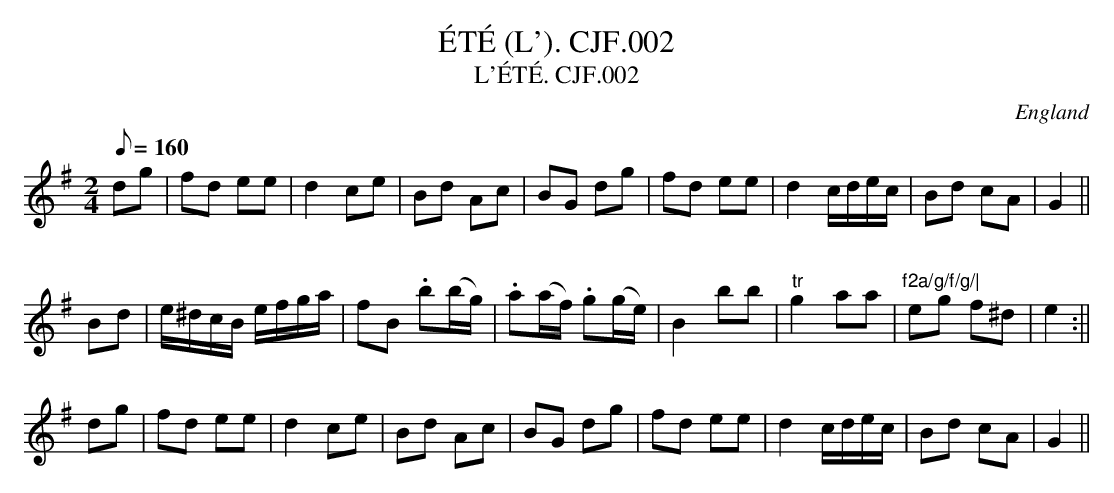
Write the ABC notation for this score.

X:1
T:ÉTÉ (L'). CJF.002
T:L'ÉTÉ. CJF.002
M:2/4
L:1/8
Q:160
O:England
K:G
dg|fd ee|d2ce|Bd Ac|BG dg|fd ee|d2c/d/e/c/|Bd cA|
G2||!Bd|e/^d/c/B/ e/f/g/a/|fB .b(b/g/)|.a(a/f/) .g(g/e/)|B2bb|"tr"g2aa|"
tr"f2a/g/f/g/|\
eg f^d|e2:||!dg|fd ee|
d2ce|Bd Ac|BG dg|fd ee|d2c/d/e/c/|Bd cA|G2||
